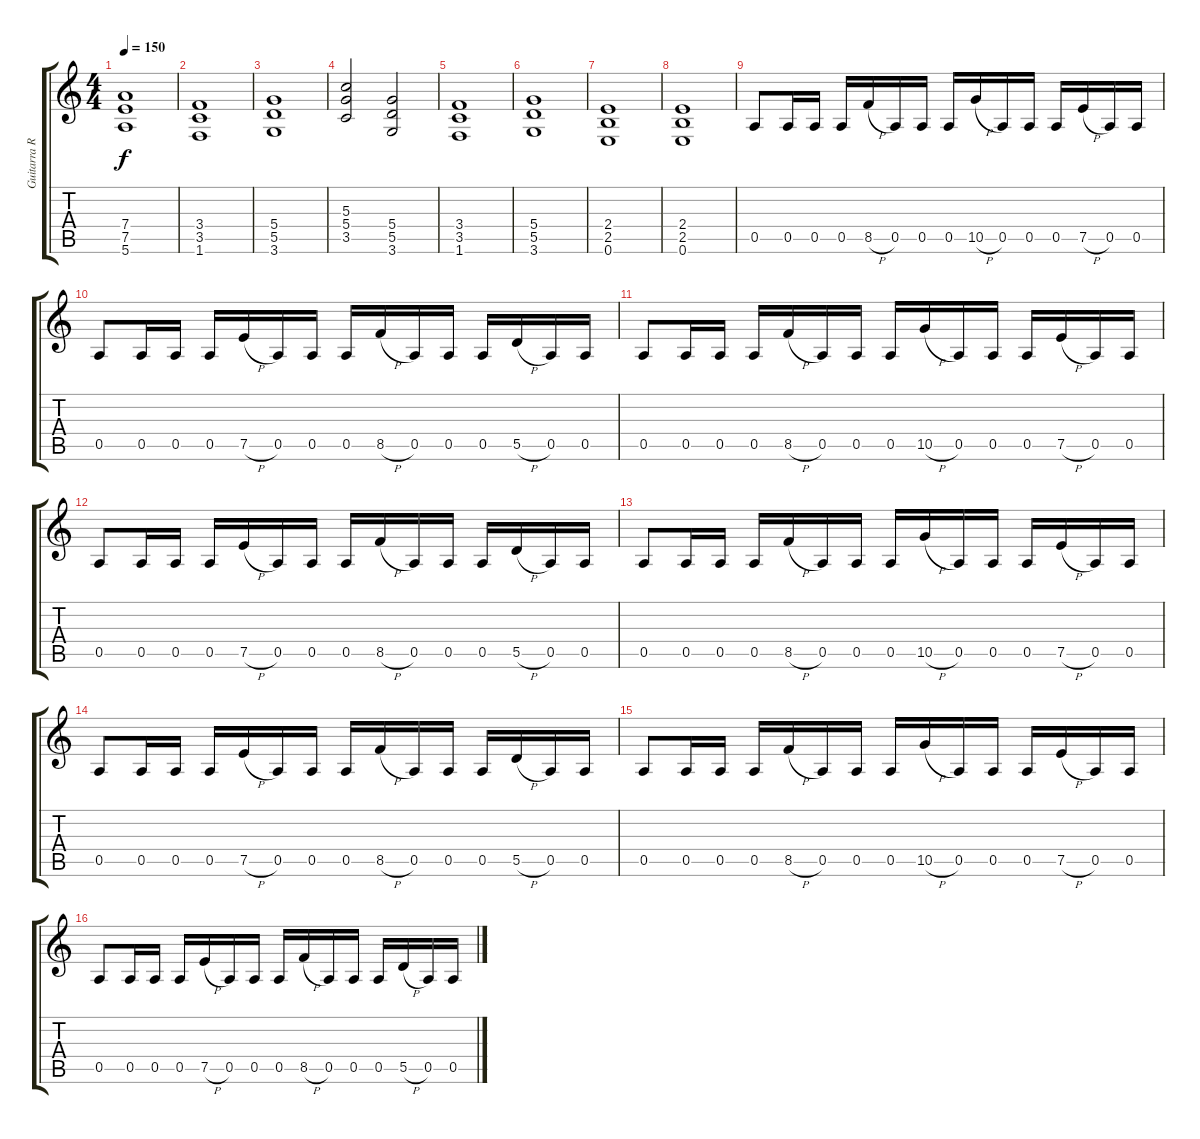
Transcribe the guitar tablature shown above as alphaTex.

\track ("Guitarra Rítmica" "Guitarra R") {instrument distortionguitar}
\staff {score tabs}
\tuning (E4 B3 G3 D3 A2 E2) {hide}
\ts (4 4)
\tempo 150
\clef g2
\ks c
(7.4 7.5 5.6).1{dy f} |
(3.4 3.5 1.6).1 |
(5.4 5.5 3.6).1 |
(5.3 5.4 3.5).2 (5.4 5.5 3.6).2 |
(3.4 3.5 1.6).1 |
(5.4 5.5 3.6).1 |
(2.4 2.5 0.6).1 |
(2.4 2.5 0.6).1 |
0.5.8 0.5.16 0.5.16 0.5.16 8.5{h}.16 0.5.16 0.5.16 0.5.16 10.5{h}.16 0.5.16 0.5.16 0.5.16 7.5{h}.16 0.5.16 0.5.16 |
0.5.8 0.5.16 0.5.16 0.5.16 7.5{h}.16 0.5.16 0.5.16 0.5.16 8.5{h}.16 0.5.16 0.5.16 0.5.16 5.5{h}.16 0.5.16 0.5.16 |
0.5.8 0.5.16 0.5.16 0.5.16 8.5{h}.16 0.5.16 0.5.16 0.5.16 10.5{h}.16 0.5.16 0.5.16 0.5.16 7.5{h}.16 0.5.16 0.5.16 |
0.5.8 0.5.16 0.5.16 0.5.16 7.5{h}.16 0.5.16 0.5.16 0.5.16 8.5{h}.16 0.5.16 0.5.16 0.5.16 5.5{h}.16 0.5.16 0.5.16 |
0.5.8 0.5.16 0.5.16 0.5.16 8.5{h}.16 0.5.16 0.5.16 0.5.16 10.5{h}.16 0.5.16 0.5.16 0.5.16 7.5{h}.16 0.5.16 0.5.16 |
0.5.8 0.5.16 0.5.16 0.5.16 7.5{h}.16 0.5.16 0.5.16 0.5.16 8.5{h}.16 0.5.16 0.5.16 0.5.16 5.5{h}.16 0.5.16 0.5.16 |
0.5.8 0.5.16 0.5.16 0.5.16 8.5{h}.16 0.5.16 0.5.16 0.5.16 10.5{h}.16 0.5.16 0.5.16 0.5.16 7.5{h}.16 0.5.16 0.5.16 |
0.5.8 0.5.16 0.5.16 0.5.16 7.5{h}.16 0.5.16 0.5.16 0.5.16 8.5{h}.16 0.5.16 0.5.16 0.5.16 5.5{h}.16 0.5.16 0.5.16
